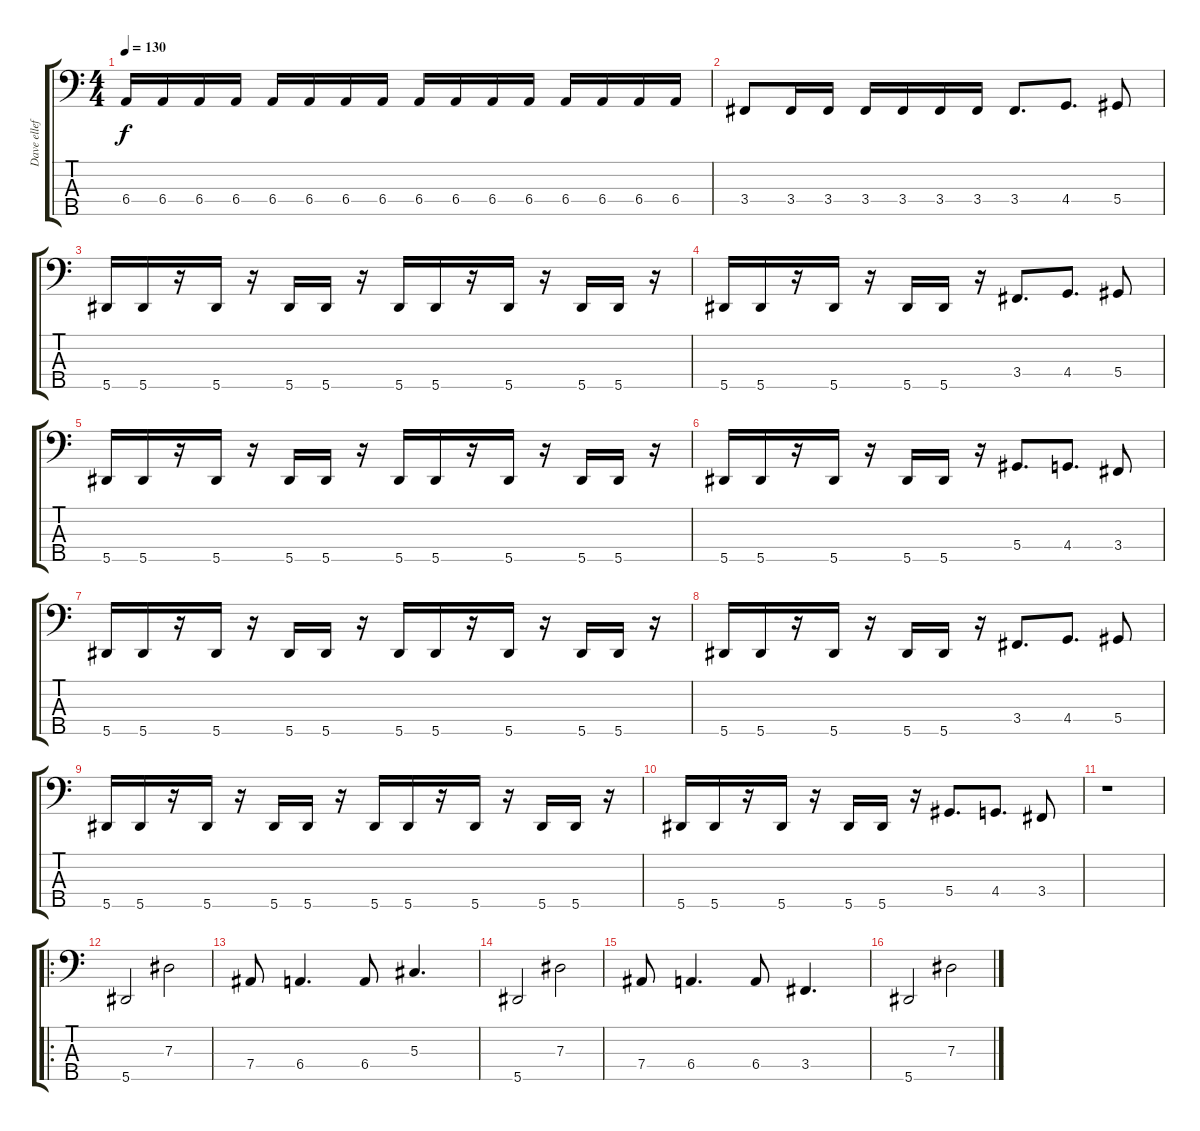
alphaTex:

\track ("Dave ellefson" "Dave ellef") {instrument electricbasspick}
\staff {score tabs}
\tuning (Gb2 Db2 Ab1 Eb1 Bb0) {hide}
\ts (4 4)
\tempo 130
\clef f4
\ks c
6.4.16{dy f} 6.4.16 6.4.16 6.4.16 6.4.16 6.4.16 6.4.16 6.4.16 6.4.16 6.4.16 6.4.16 6.4.16 6.4.16 6.4.16 6.4.16 6.4.16 |
3.4.8 3.4.16 3.4.16 3.4.16 3.4.16 3.4.16 3.4.16 3.4.8{d} 4.4.8{d} 5.4.8 |
5.5.16 5.5.16 r.16 5.5.16 r.16 5.5.16 5.5.16 r.16 5.5.16 5.5.16 r.16 5.5.16 r.16 5.5.16 5.5.16 r.16 |
5.5.16 5.5.16 r.16 5.5.16 r.16 5.5.16 5.5.16 r.16 3.4.8{d} 4.4.8{d} 5.4.8 |
5.5.16 5.5.16 r.16 5.5.16 r.16 5.5.16 5.5.16 r.16 5.5.16 5.5.16 r.16 5.5.16 r.16 5.5.16 5.5.16 r.16 |
5.5.16 5.5.16 r.16 5.5.16 r.16 5.5.16 5.5.16 r.16 5.4.8{d} 4.4.8{d} 3.4.8 |
5.5.16 5.5.16 r.16 5.5.16 r.16 5.5.16 5.5.16 r.16 5.5.16 5.5.16 r.16 5.5.16 r.16 5.5.16 5.5.16 r.16 |
5.5.16 5.5.16 r.16 5.5.16 r.16 5.5.16 5.5.16 r.16 3.4.8{d} 4.4.8{d} 5.4.8 |
5.5.16 5.5.16 r.16 5.5.16 r.16 5.5.16 5.5.16 r.16 5.5.16 5.5.16 r.16 5.5.16 r.16 5.5.16 5.5.16 r.16 |
5.5.16 5.5.16 r.16 5.5.16 r.16 5.5.16 5.5.16 r.16 5.4.8{d} 4.4.8{d} 3.4.8 |
r.1 |
\ro
5.5.2 7.3.2 |
7.4.8 6.4.4{d} 6.4.8 5.3.4{d} |
5.5.2 7.3.2 |
7.4.8 6.4.4{d} 6.4.8 3.4.4{d} |
5.5.2 7.3.2
